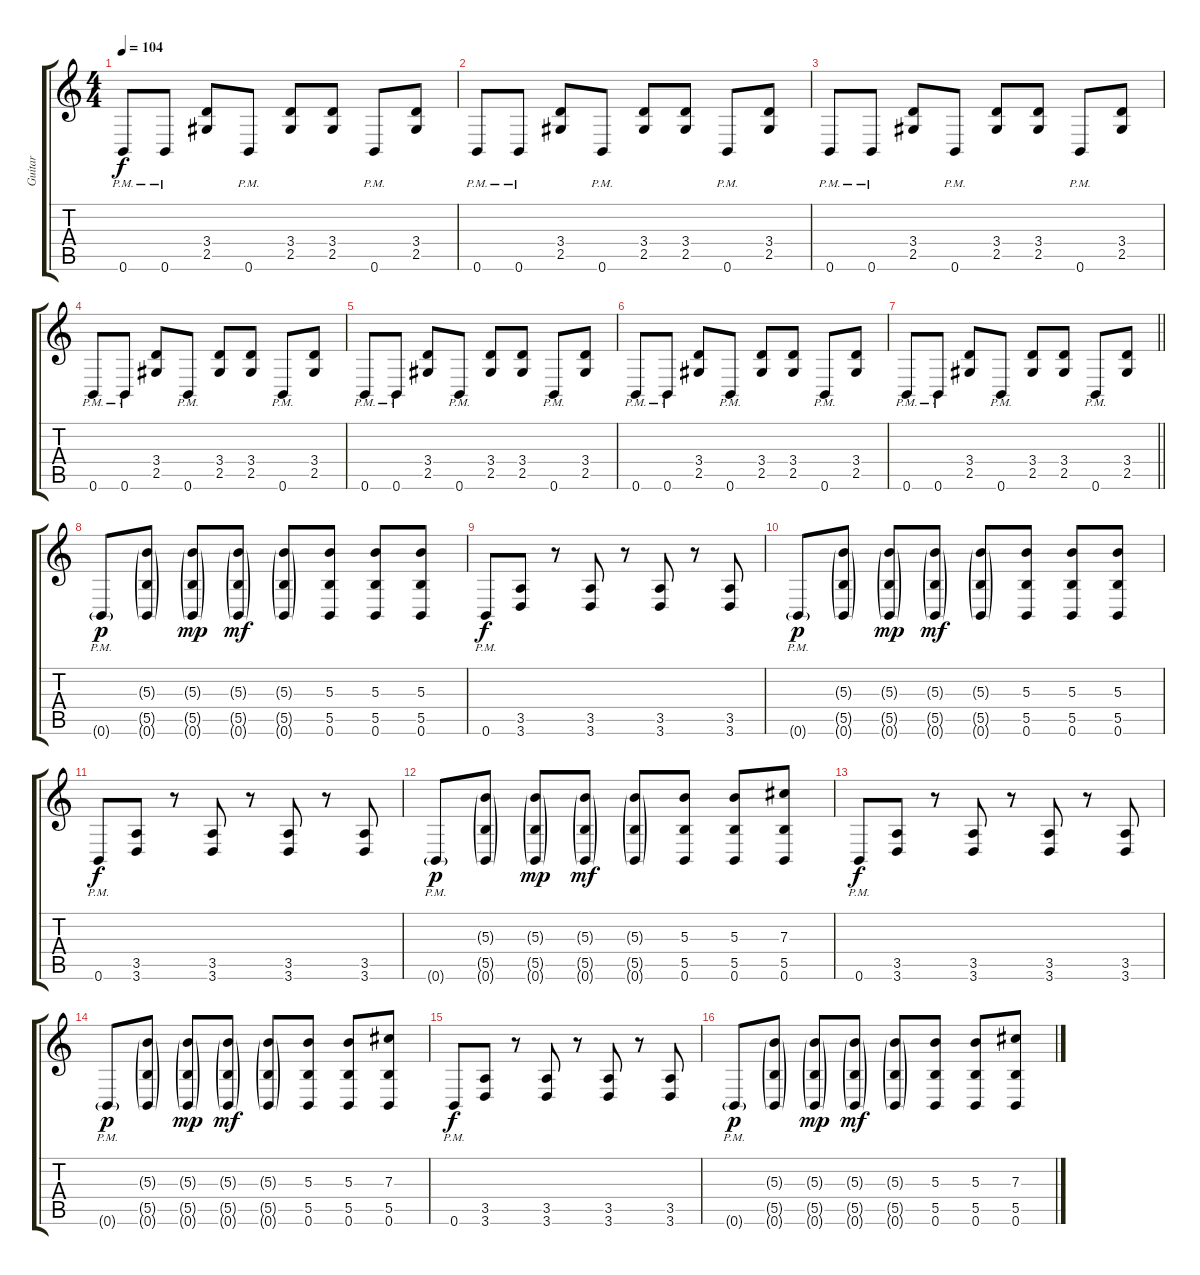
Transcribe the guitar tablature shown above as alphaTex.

\track ("Guitar" "Guitar") {instrument acousticguitarsteel}
\staff {score tabs}
\tuning (Eb4 B3 Gb3 B2 Gb2 B1) {hide}
\ts (4 4)
\tempo 104
\clef g2
\ks c
0.6{pm}.8{dy f} 0.6{pm}.8 (3.4 2.5).8 0.6{pm}.8 (3.4 2.5).8 (3.4 2.5).8 0.6{pm}.8 (3.4 2.5).8 |
0.6{pm}.8 0.6{pm}.8 (3.4 2.5).8 0.6{pm}.8 (3.4 2.5).8 (3.4 2.5).8 0.6{pm}.8 (3.4 2.5).8 |
0.6{pm}.8 0.6{pm}.8 (3.4 2.5).8 0.6{pm}.8 (3.4 2.5).8 (3.4 2.5).8 0.6{pm}.8 (3.4 2.5).8 |
0.6{pm}.8 0.6{pm}.8 (3.4 2.5).8 0.6{pm}.8 (3.4 2.5).8 (3.4 2.5).8 0.6{pm}.8 (3.4 2.5).8 |
0.6{pm}.8 0.6{pm}.8 (3.4 2.5).8 0.6{pm}.8 (3.4 2.5).8 (3.4 2.5).8 0.6{pm}.8 (3.4 2.5).8 |
0.6{pm}.8 0.6{pm}.8 (3.4 2.5).8 0.6{pm}.8 (3.4 2.5).8 (3.4 2.5).8 0.6{pm}.8 (3.4 2.5).8 |
\barLineRight lightlight
0.6{pm}.8 0.6{pm}.8 (3.4 2.5).8 0.6{pm}.8 (3.4 2.5).8 (3.4 2.5).8 0.6{pm}.8 (3.4 2.5).8 |
\section ("" "")
0.6{g pm}.8{dy p} (5.3{g} 5.5{g} 0.6{g}).8 (5.3{g} 5.5{g} 0.6{g}).8{dy mp} (5.3{g} 5.5{g} 0.6{g}).8{dy mf} (5.3{g} 5.5{g} 0.6{g}).8 (5.3 5.5 0.6).8 (5.3 5.5 0.6).8 (5.3 5.5 0.6).8 |
0.6{pm}.8{dy f} (3.5 3.6).8 r.8 (3.5 3.6).8 r.8 (3.5 3.6).8 r.8 (3.5 3.6).8 |
0.6{g pm}.8{dy p} (5.3{g} 5.5{g} 0.6{g}).8 (5.3{g} 5.5{g} 0.6{g}).8{dy mp} (5.3{g} 5.5{g} 0.6{g}).8{dy mf} (5.3{g} 5.5{g} 0.6{g}).8 (5.3 5.5 0.6).8 (5.3 5.5 0.6).8 (5.3 5.5 0.6).8 |
0.6{pm}.8{dy f} (3.5 3.6).8 r.8 (3.5 3.6).8 r.8 (3.5 3.6).8 r.8 (3.5 3.6).8 |
0.6{g pm}.8{dy p} (5.3{g} 5.5{g} 0.6{g}).8 (5.3{g} 5.5{g} 0.6{g}).8{dy mp} (5.3{g} 5.5{g} 0.6{g}).8{dy mf} (5.3{g} 5.5{g} 0.6{g}).8 (5.3 5.5 0.6).8 (5.3 5.5 0.6).8 (7.3 5.5 0.6).8 |
0.6{pm}.8{dy f} (3.5 3.6).8 r.8 (3.5 3.6).8 r.8 (3.5 3.6).8 r.8 (3.5 3.6).8 |
0.6{g pm}.8{dy p} (5.3{g} 5.5{g} 0.6{g}).8 (5.3{g} 5.5{g} 0.6{g}).8{dy mp} (5.3{g} 5.5{g} 0.6{g}).8{dy mf} (5.3{g} 5.5{g} 0.6{g}).8 (5.3 5.5 0.6).8 (5.3 5.5 0.6).8 (7.3 5.5 0.6).8 |
0.6{pm}.8{dy f} (3.5 3.6).8 r.8 (3.5 3.6).8 r.8 (3.5 3.6).8 r.8 (3.5 3.6).8 |
0.6{g pm}.8{dy p} (5.3{g} 5.5{g} 0.6{g}).8 (5.3{g} 5.5{g} 0.6{g}).8{dy mp} (5.3{g} 5.5{g} 0.6{g}).8{dy mf} (5.3{g} 5.5{g} 0.6{g}).8 (5.3 5.5 0.6).8 (5.3 5.5 0.6).8 (7.3 5.5 0.6).8
